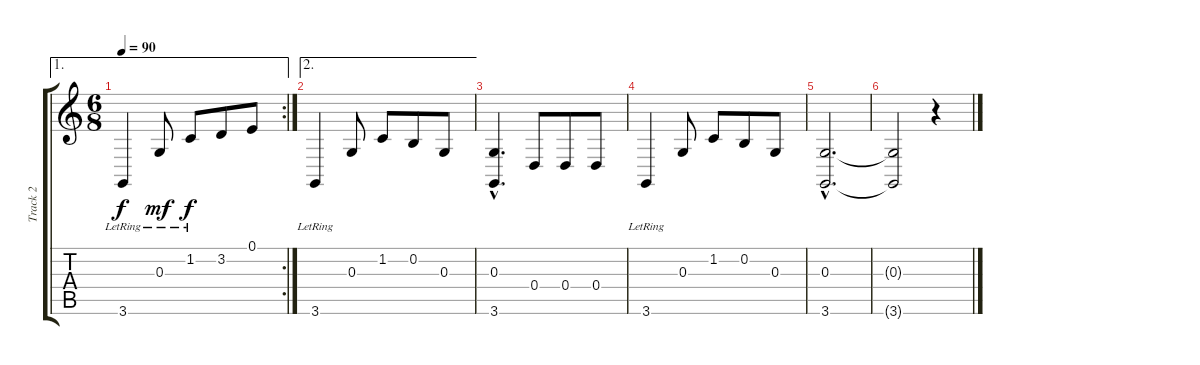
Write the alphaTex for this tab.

\track ("Track 2" "Track 2") {instrument acousticgrandpiano}
\staff {score tabs}
\tuning (E4 B3 G3 D3 A2 E2) {hide}
\ae 1
\rc 2
\ts (6 8)
\tempo 90
\clef g2
\ks c
3.6{lr}.4{dy f} 0.3{lr}.8{dy mf} 1.2{lr}.8{dy f} 3.2.8 0.1.8 |
\ae 2
3.6{lr}.4 0.3.8 1.2.8 0.2.8 0.3.8 |
(0.3{hac} 3.6{hac}).4{d} 0.4.8 0.4.8 0.4.8 |
3.6{lr}.4 0.3.8 1.2.8 0.2.8 0.3.8 |
(0.3{hac} 3.6{hac}).2{d} |
(0.3{t} 3.6{t}).2 r.4
